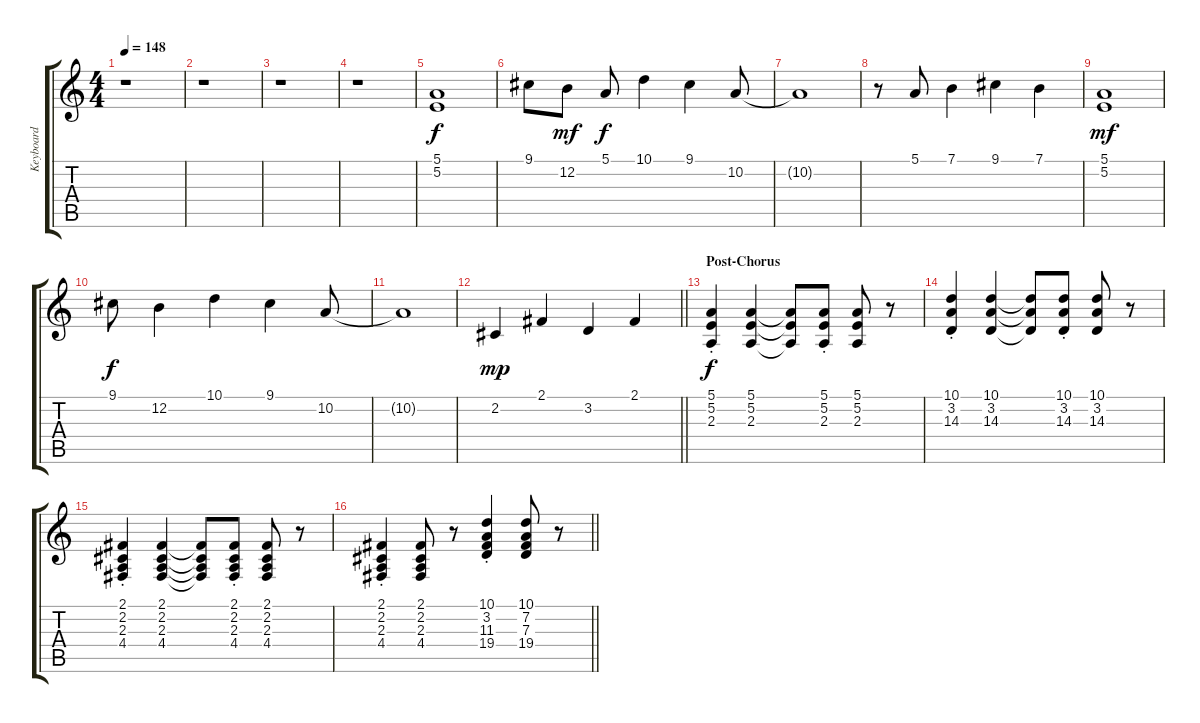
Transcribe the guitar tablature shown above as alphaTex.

\track ("Keyboard" "Keyboard") {instrument lead2sawtooth}
\staff {score tabs}
\tuning (E4 B3 G3 D3 A2 E2) {hide}
\ts (4 4)
\tempo 148
\clef g2
\ks c
r.1{dy f} |
r.1 |
r.1 |
r.1 |
(5.1 5.2).1 |
9.1.8 12.2.8{dy mf} 5.1.8{dy f} 10.1.4 9.1.4 10.2.8 |
10.2{t}.1 |
r.8 5.1.8 7.1.4 9.1.4 7.1.4 |
(5.1 5.2).1{dy mf} |
9.1.8{dy f} 12.2.4 10.1.4 9.1.4 10.2.8 |
10.2{t}.1 |
\barLineRight lightlight
2.2.4{dy mp} 2.1.4 3.2.4 2.1.4 |
\section ("" "Post-Chorus")
(5.1{st} 5.2{st} 2.3{st}).4{dy f} (5.1 5.2 2.3).4 (5.1{t} 5.2{t} 2.3{t}).8 (5.1{st} 5.2{st} 2.3{st}).8 (5.1 5.2 2.3).8 r.8 |
(10.1{st} 3.2{st} 14.3{st}).4 (10.1 3.2 14.3).4 (10.1{t} 3.2{t} 14.3{t}).8 (10.1{st} 3.2{st} 14.3{st}).8 (10.1 3.2 14.3).8 r.8 |
(2.1{st} 2.2{st} 2.3{st} 4.4{st}).4 (2.1 2.2 2.3 4.4).4 (2.1{t} 2.2{t} 2.3{t} 4.4{t}).8 (2.1{st} 2.2{st} 2.3{st} 4.4{st}).8 (2.1 2.2 2.3 4.4).8 r.8 |
\barLineRight lightlight
(2.1{st} 2.2{st} 2.3{st} 4.4{st}).4 (2.1 2.2 2.3 4.4).8 r.8 (10.1{st} 3.2{st} 11.3{st} 19.4{st}).4 (10.1 7.2 7.3 19.4).8 r.8
